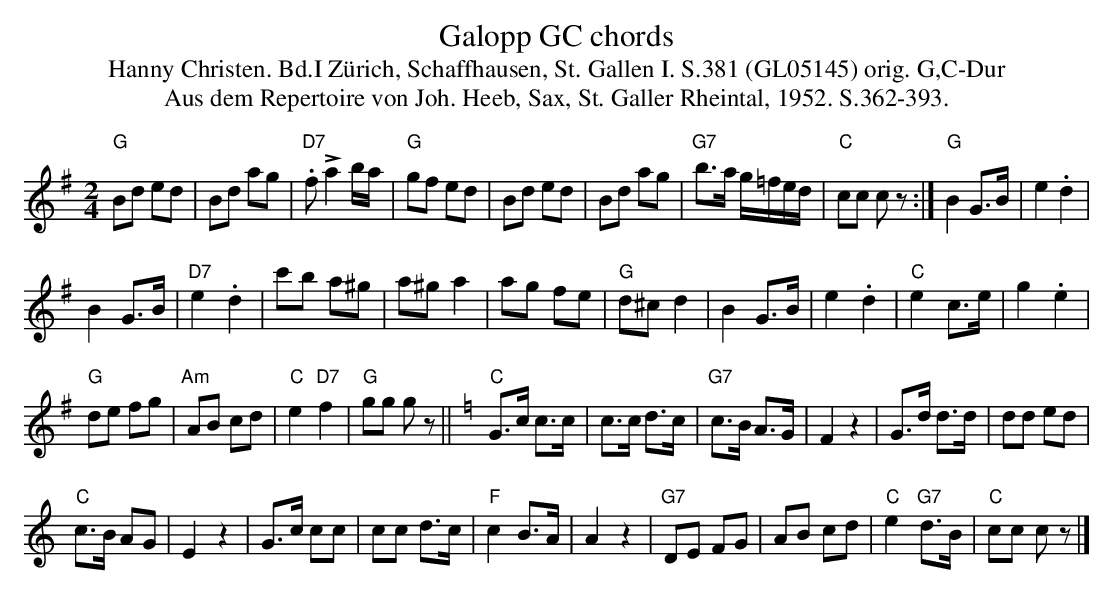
X:1
T: Galopp GC chords
T:Hanny Christen. Bd.I Zürich, Schaffhausen, St. Gallen I. S.381 (GL05145) orig. G,C-Dur
T: Aus dem Repertoire von Joh. Heeb, Sax, St. Galler Rheintal, 1952. S.362-393.
M:2/4
L:1/8
K:G %%MIDI gchordon
"G"Bd ed | Bd ag | "D7".f!>!a2b/a/ | "G"gf ed | Bd ed | Bd ag | "G7"b>a g/=f/e/d/ | "C"cc cz :| "G"B2 G>B | e2.d2 |
B2G>B | "D7"e2.d2 | c'b a^g | a^ga2 | ag fe | "G"d^cd2 | B2G>B | e2.d2 | "C"e2c>e | g2.e2 |
"G"de fg | "Am"AB cd | "C"e2"D7"f2 | "G"gg gz || [K:C] "C"G>c c>c | c>c d>c | "G7"c>B A>G | F2z2 | G>d d>d | dd ed |
"C"c>B AG | E2z2 | G>c cc | cc d>c | "F"c2 B>A | A2z2 | "G7"DE FG | AB cd | "C"e2 "G7"d>B | "C"cc cz |]
